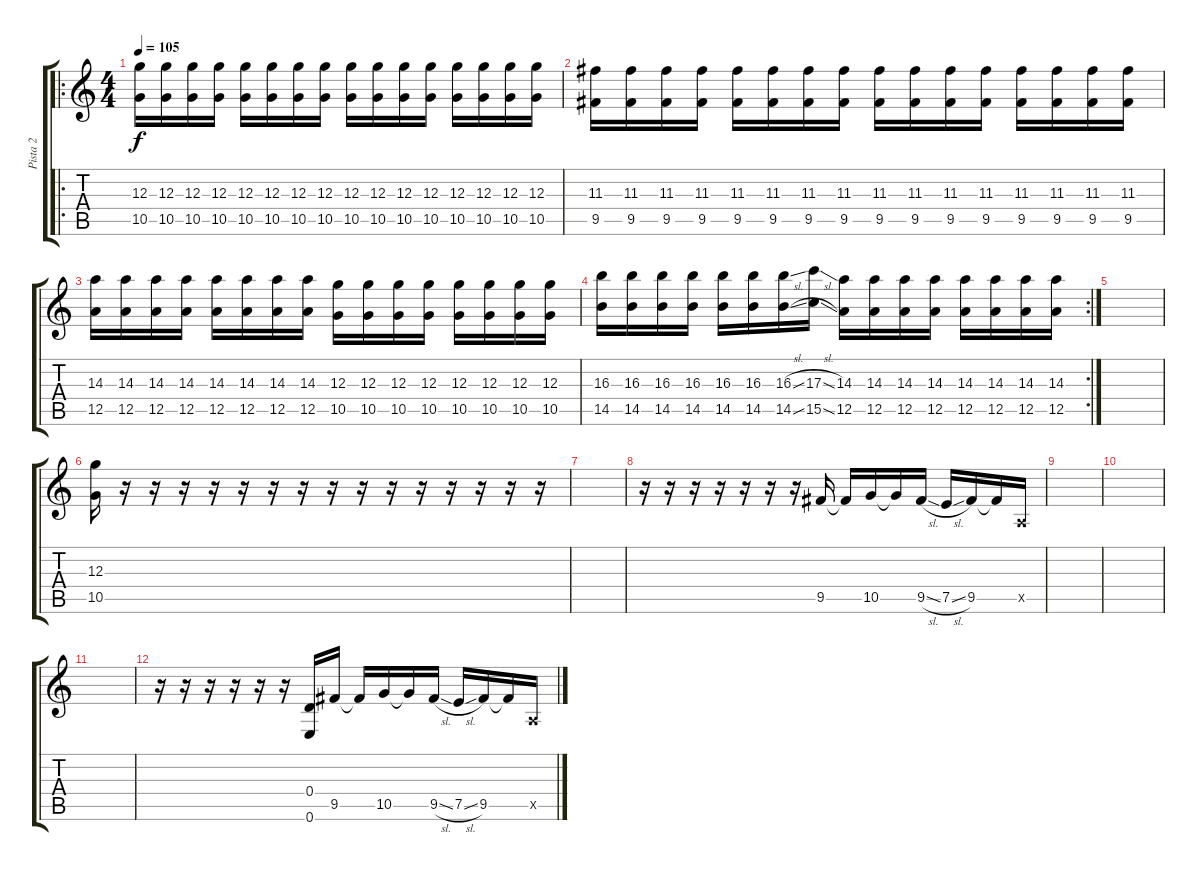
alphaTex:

\track ("Pista 2" "Pista 2") {instrument distortionguitar}
\staff {score tabs}
\tuning (E4 B3 G3 D3 A2 E2) {hide}
\ro
\ts (4 4)
\tempo 105
\clef g2
\ks c
(12.3 10.5).16{dy f} (12.3 10.5).16 (12.3 10.5).16 (12.3 10.5).16 (12.3 10.5).16 (12.3 10.5).16 (12.3 10.5).16 (12.3 10.5).16 (12.3 10.5).16 (12.3 10.5).16 (12.3 10.5).16 (12.3 10.5).16 (12.3 10.5).16 (12.3 10.5).16 (12.3 10.5).16 (12.3 10.5).16 |
(11.3 9.5).16 (11.3 9.5).16 (11.3 9.5).16 (11.3 9.5).16 (11.3 9.5).16 (11.3 9.5).16 (11.3 9.5).16 (11.3 9.5).16 (11.3 9.5).16 (11.3 9.5).16 (11.3 9.5).16 (11.3 9.5).16 (11.3 9.5).16 (11.3 9.5).16 (11.3 9.5).16 (11.3 9.5).16 |
(14.3 12.5).16 (14.3 12.5).16 (14.3 12.5).16 (14.3 12.5).16 (14.3 12.5).16 (14.3 12.5).16 (14.3 12.5).16 (14.3 12.5).16 (12.3 10.5).16 (12.3 10.5).16 (12.3 10.5).16 (12.3 10.5).16 (12.3 10.5).16 (12.3 10.5).16 (12.3 10.5).16 (12.3 10.5).16 |
\rc 2
(16.3 14.5).16 (16.3 14.5).16 (16.3 14.5).16 (16.3 14.5).16 (16.3 14.5).16 (16.3 14.5).16 (16.3{sl} 14.5{sl}).16 (17.3{sl} 15.5{sl}).16 (14.3 12.5).16 (14.3 12.5).16 (14.3 12.5).16 (14.3 12.5).16 (14.3 12.5).16 (14.3 12.5).16 (14.3 12.5).16 (14.3 12.5).16 |
|
(12.3 10.5).16 r.16 r.16 r.16 r.16 r.16 r.16 r.16 r.16 r.16 r.16 r.16 r.16 r.16 r.16 r.16 |
|
r.16 r.16 r.16 r.16 r.16 r.16 r.16 9.5.16 9.5{t}.16 10.5.16 10.5{t}.16 9.5{sl}.16 7.5{sl}.16 9.5.16 9.5{t}.16 0.5{x}.16 |
|
|
|
r.16 r.16 r.16 r.16 r.16 r.16 (0.4 0.6).16 9.5.16 9.5{t}.16 10.5.16 10.5{t}.16 9.5{sl}.16 7.5{sl}.16 9.5.16 9.5{t}.16 0.5{x}.16
